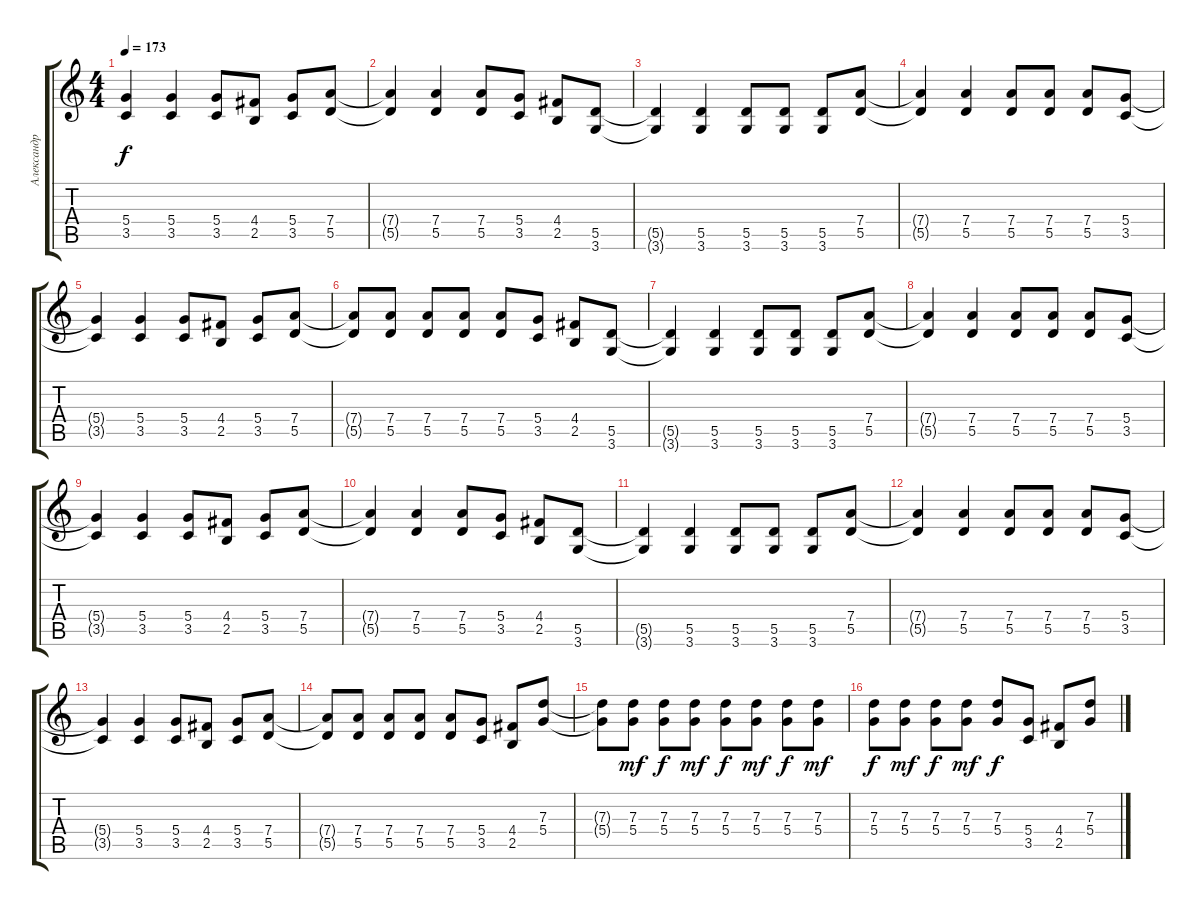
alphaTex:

\track ("Александр Голанд" "Александр ") {instrument distortionguitar}
\staff {score tabs}
\tuning (E4 B3 G3 D3 A2 E2) {hide}
\ts (4 4)
\tempo 173
\clef g2
\ks c
(5.4{t} 3.5{t}).4{dy f} (5.4 3.5).4 (5.4 3.5).8 (4.4 2.5).8 (5.4 3.5).8 (7.4 5.5).8 |
(7.4{t} 5.5{t}).4 (7.4 5.5).4 (7.4 5.5).8 (5.4 3.5).8 (4.4 2.5).8 (5.5 3.6).8 |
(5.5{t} 3.6{t}).4 (5.5 3.6).4 (5.5 3.6).8 (5.5 3.6).8 (5.5 3.6).8 (7.4 5.5).8 |
(7.4{t} 5.5{t}).4 (7.4 5.5).4 (7.4 5.5).8 (7.4 5.5).8 (7.4 5.5).8 (5.4 3.5).8 |
(5.4{t} 3.5{t}).4 (5.4 3.5).4 (5.4 3.5).8 (4.4 2.5).8 (5.4 3.5).8 (7.4 5.5).8 |
(7.4{t} 5.5{t}).8 (7.4 5.5).8 (7.4 5.5).8 (7.4 5.5).8 (7.4 5.5).8 (5.4 3.5).8 (4.4 2.5).8 (5.5 3.6).8 |
(5.5{t} 3.6{t}).4 (5.5 3.6).4 (5.5 3.6).8 (5.5 3.6).8 (5.5 3.6).8 (7.4 5.5).8 |
(7.4{t} 5.5{t}).4 (7.4 5.5).4 (7.4 5.5).8 (7.4 5.5).8 (7.4 5.5).8 (5.4 3.5).8 |
(5.4{t} 3.5{t}).4 (5.4 3.5).4 (5.4 3.5).8 (4.4 2.5).8 (5.4 3.5).8 (7.4 5.5).8 |
(7.4{t} 5.5{t}).4 (7.4 5.5).4 (7.4 5.5).8 (5.4 3.5).8 (4.4 2.5).8 (5.5 3.6).8 |
(5.5{t} 3.6{t}).4 (5.5 3.6).4 (5.5 3.6).8 (5.5 3.6).8 (5.5 3.6).8 (7.4 5.5).8 |
(7.4{t} 5.5{t}).4 (7.4 5.5).4 (7.4 5.5).8 (7.4 5.5).8 (7.4 5.5).8 (5.4 3.5).8 |
(5.4{t} 3.5{t}).4 (5.4 3.5).4 (5.4 3.5).8 (4.4 2.5).8 (5.4 3.5).8 (7.4 5.5).8 |
(7.4{t} 5.5{t}).8 (7.4 5.5).8 (7.4 5.5).8 (7.4 5.5).8 (7.4 5.5).8 (5.4 3.5).8 (4.4 2.5).8 (7.3 5.4).8 |
(7.3{t} 5.4{t}).8 (7.3 5.4).8{dy mf} (7.3 5.4).8{dy f} (7.3 5.4).8{dy mf} (7.3 5.4).8{dy f} (7.3 5.4).8{dy mf} (7.3 5.4).8{dy f} (7.3 5.4).8{dy mf} |
(7.3 5.4).8{dy f} (7.3 5.4).8{dy mf} (7.3 5.4).8{dy f} (7.3 5.4).8{dy mf} (7.3 5.4).8{dy f} (5.4 3.5).8 (4.4 2.5).8 (7.3 5.4).8
